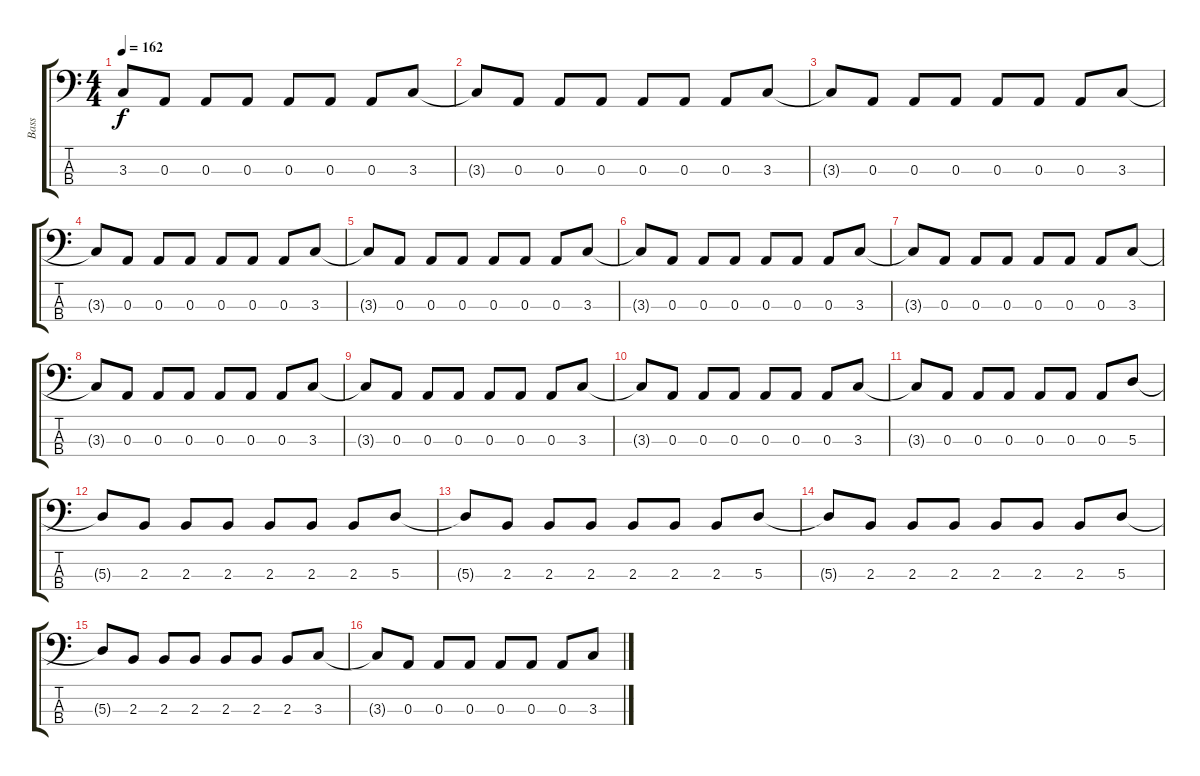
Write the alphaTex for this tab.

\track ("Bass" "Bass") {instrument electricbasspick}
\staff {score tabs}
\tuning (G2 D2 A1 E1) {hide}
\ts (4 4)
\tempo 162
\clef f4
\ks c
3.3{t}.8{dy f} 0.3.8 0.3.8 0.3.8 0.3.8 0.3.8 0.3.8 3.3.8 |
3.3{t}.8 0.3.8 0.3.8 0.3.8 0.3.8 0.3.8 0.3.8 3.3.8 |
3.3{t}.8 0.3.8 0.3.8 0.3.8 0.3.8 0.3.8 0.3.8 3.3.8 |
3.3{t}.8 0.3.8 0.3.8 0.3.8 0.3.8 0.3.8 0.3.8 3.3.8 |
3.3{t}.8 0.3.8 0.3.8 0.3.8 0.3.8 0.3.8 0.3.8 3.3.8 |
3.3{t}.8 0.3.8 0.3.8 0.3.8 0.3.8 0.3.8 0.3.8 3.3.8 |
3.3{t}.8 0.3.8 0.3.8 0.3.8 0.3.8 0.3.8 0.3.8 3.3.8 |
3.3{t}.8 0.3.8 0.3.8 0.3.8 0.3.8 0.3.8 0.3.8 3.3.8 |
3.3{t}.8 0.3.8 0.3.8 0.3.8 0.3.8 0.3.8 0.3.8 3.3.8 |
3.3{t}.8 0.3.8 0.3.8 0.3.8 0.3.8 0.3.8 0.3.8 3.3.8 |
3.3{t}.8 0.3.8 0.3.8 0.3.8 0.3.8 0.3.8 0.3.8 5.3.8 |
5.3{t}.8 2.3.8 2.3.8 2.3.8 2.3.8 2.3.8 2.3.8 5.3.8 |
5.3{t}.8 2.3.8 2.3.8 2.3.8 2.3.8 2.3.8 2.3.8 5.3.8 |
5.3{t}.8 2.3.8 2.3.8 2.3.8 2.3.8 2.3.8 2.3.8 5.3.8 |
5.3{t}.8 2.3.8 2.3.8 2.3.8 2.3.8 2.3.8 2.3.8 3.3.8 |
3.3{t}.8 0.3.8 0.3.8 0.3.8 0.3.8 0.3.8 0.3.8 3.3.8
